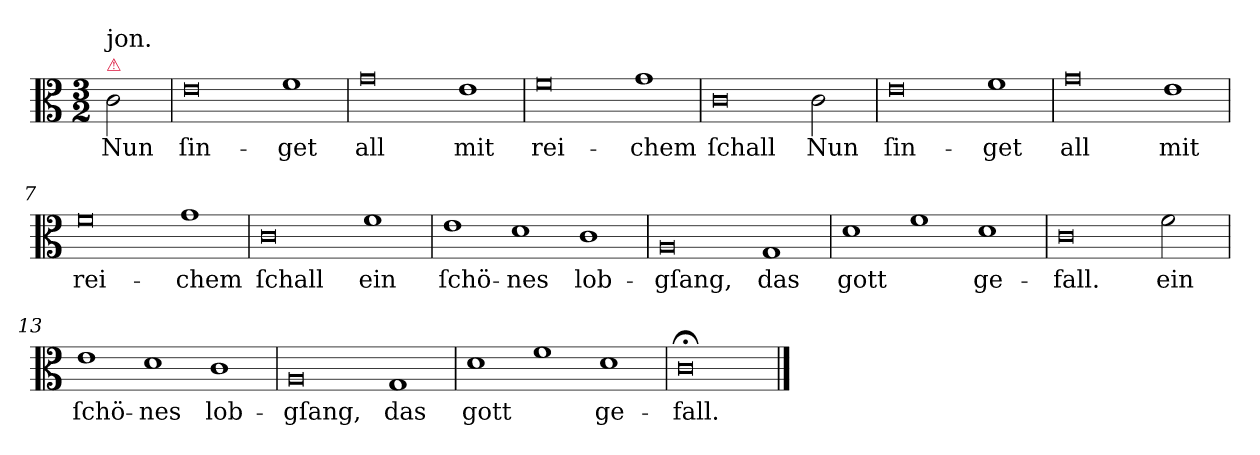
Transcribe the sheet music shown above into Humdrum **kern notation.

**kern	**text
*part1	*part1
*staff1	*staff1
*clefC3	*
*k[]	*
*C:ion	*
*M3/2	*
=	=
!LO:TX:a:color=crimson:t=⚠	!
!LO:TX:a:t=jon.	!
2c	Nun
=1	=1
!LO:N:vis=0	!
1e	ſin-
!LO:N:vis=1	!
2f	-get
=2	=2
!LO:N:vis=0	!
1g	all
!LO:N:vis=1	!
2e	mit
=3	=3
!LO:N:vis=0	!
1f	rei-
!LO:N:vis=1	!
2g	-chem
=4	=4
!LO:N:vis=0	!
1c	ſchall
2c	Nun
=5	=5
!LO:N:vis=0	!
1e	ſin-
!LO:N:vis=1	!
2f	-get
=6	=6
!LO:N:vis=0	!
1g	all
!LO:N:vis=1	!
2e	mit
=7	=7
!LO:N:vis=0	!
1f	rei-
!LO:N:vis=1	!
2g	-chem
=8	=8
!LO:N:vis=0	!
1c	ſchall
!LO:N:vis=1	!
2f	ein
=9	=9
!LO:N:vis=1	!
2e	ſchö-
!LO:N:vis=1	!
2d	-nes
!LO:N:vis=1	!
2c	lob-
=10	=10
!LO:N:vis=0	!
1A	-gſang,
!LO:N:vis=1	!
2G	das
=11	=11
!LO:N:vis=1	!
2d	gott
!LO:N:vis=1	!
2f	.
!LO:N:vis=1	!
2d	ge-
=12	=12
!LO:N:vis=0	!
1c	-fall.
2f	ein
=13	=13
!LO:N:vis=1	!
2e	ſchö-
!LO:N:vis=1	!
2d	-nes
!LO:N:vis=1	!
2c	lob-
=14	=14
!LO:N:vis=0	!
1A	-gſang,
!LO:N:vis=1	!
2G	das
=15	=15
!LO:N:vis=1	!
2d	gott
!LO:N:vis=1	!
2f	.
!LO:N:vis=1	!
2d	ge-
=16	=16
!LO:N:vis=0	!
1c;<\	-fall.
==	==
*-	*-
